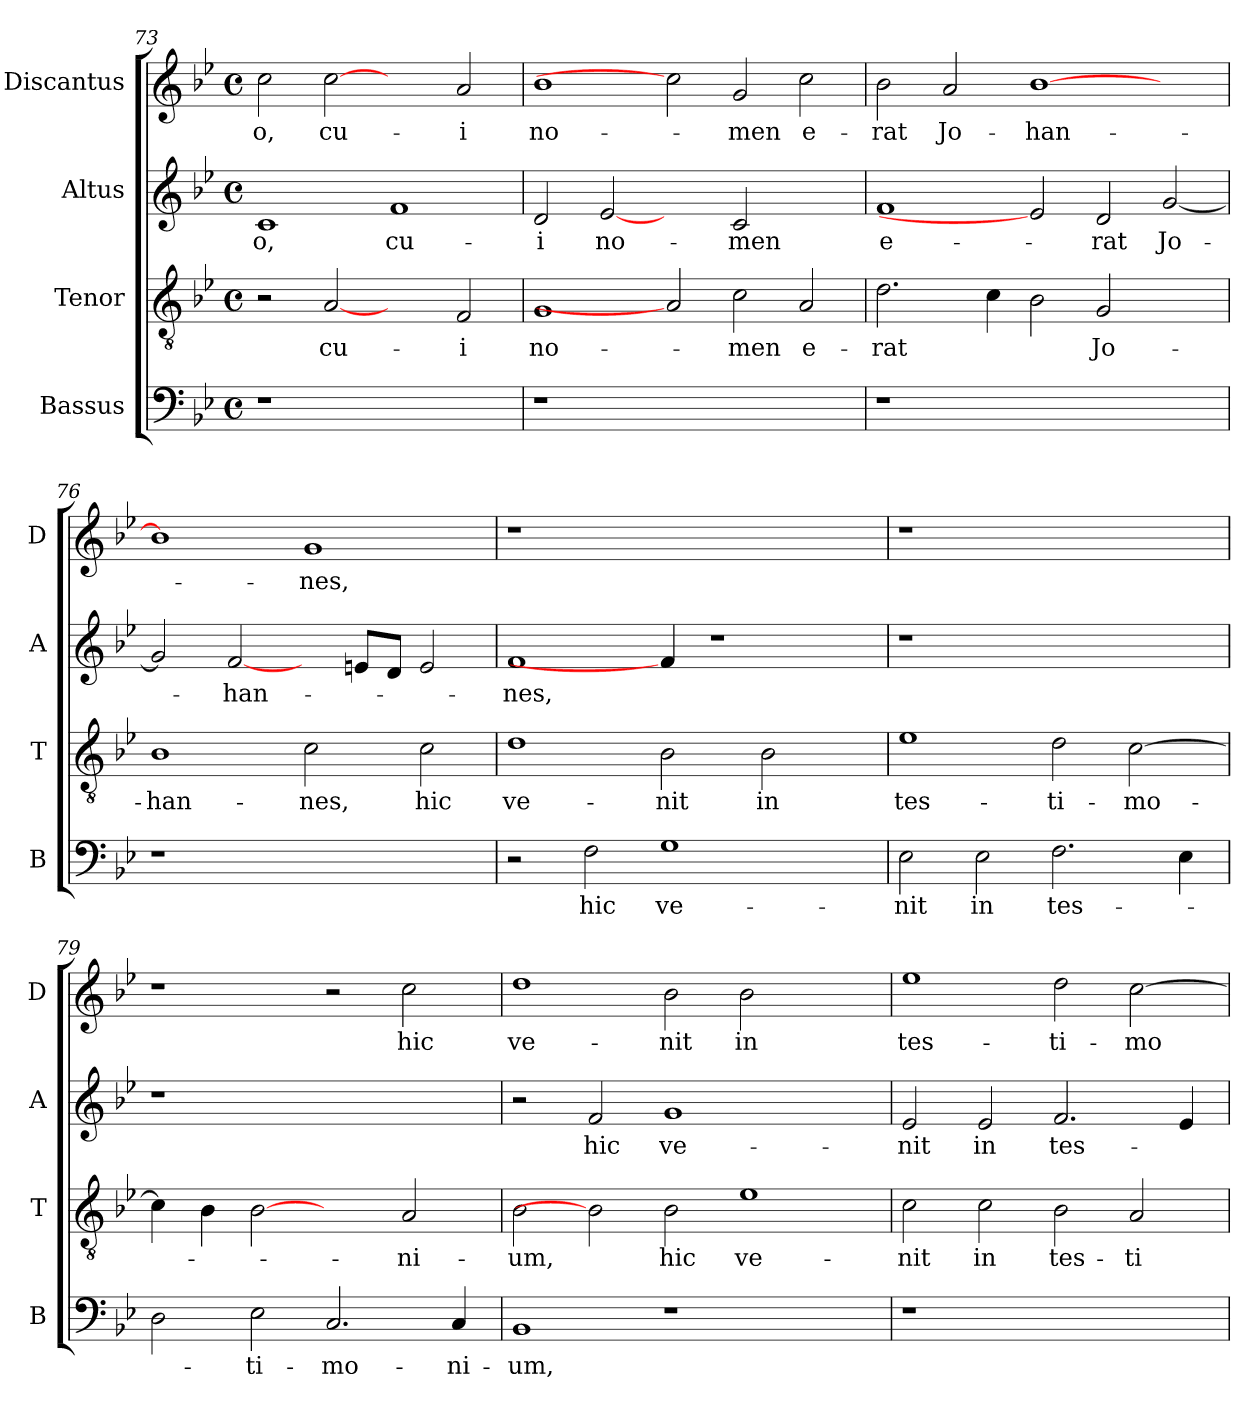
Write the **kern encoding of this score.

**kern	**text	**kern	**text	**kern	**text	**kern	**text
*part4	*part4	*part3	*part3	*part2	*part2	*part1	*part1
*staff4	*staff4	*staff3	*staff3	*staff2	*staff2	*staff1	*staff1
*I"Bassus	*	*I"Tenor	*	*I"Altus	*	*I"Discantus	*
*I'B	*	*I'T	*	*I'A	*	*I'D	*
!!LO:LB:g=z
*clefF4	*	*clefGv2	*	*clefG2	*	*clefG2	*
*k[b-e-]	*	*k[b-e-]	*	*k[b-e-]	*	*k[b-e-]	*
*B-:	*	*B-:	*	*B-:	*	*B-:	*
*M4/4	*	*M4/4	*	*M4/4	*	*M4/4	*
*met(c)	*	*met(c)	*	*met(c)	*	*met(c)	*
=73	=73	=73	=73	=73	=73	=73	=73
!	!	!	!	!	!LO:LY:b	!	!LO:LY:b
1r	.	2r	.	1c	-o,	2cc\	-o,
!	!	!	!LO:LY:b	!	!	!	!LO:LY:b
.	.	[2A	cu-	.	.	[2cc	cu-
!	!	!	!	!	!LO:LY:b	!	!
1ryy	.	2ryy	.	1f	cu-	2ryy	.
!	!	!	!LO:LY:b	!	!	!	!LO:LY:b
.	.	2F/	-i	.	.	2a/	-i
=74	=74	=74	=74	=74	=74	=74	=74
!	!	!	!LO:LY:b	!	!LO:LY:b	!	!LO:LY:b
1r	.	1G	no-	2d/	-i	1b-	no-
!	!	!	!	!	!LO:LY:b	!	!
.	.	.	.	[2e-	no-	.	.
1.ryy	.	2A]	.	2ryy	.	2cc]	.
!	!	!	!LO:LY:b	!	!LO:LY:b	!	!LO:LY:b
.	.	2c\	-men	2c/	-men	2g/	-men
!	!	!	!LO:LY:b	!	!	!	!LO:LY:b
.	.	2A/	e-	2ryy	.	2cc\	e-
=75	=75	=75	=75	=75	=75	=75	=75
!	!	!	!LO:LY:b	!	!LO:LY:b	!	!LO:LY:b
1r	.	2.d\	-rat	1f	e-	2b-\	-rat
!	!	!	!	!	!	!	!LO:LY:b
.	.	.	.	.	.	2a/	Jo-
.	.	4c\	.	.	.	.	.
!	!	!	!	!	!	!	!LO:LY:b
1.ryy	.	2B-\	.	2e-]	.	[1b-	-han-
!	!	!	!LO:LY:b	!	!LO:LY:b	!	!
.	.	2G/	Jo-	2d/	-rat	.	.
!	!	!	!	!	!LO:LY:b	!	!
.	.	2ryy	.	[2g/	Jo-	2ryy	.
=76	=76	=76	=76	=76	=76	=76	=76
!	!	!	!LO:LY:b	!	!	!	!
1r	.	1B-	-han-	2g/]	.	1b-]	.
!	!	!	!	!	!LO:LY:b	!	!
.	.	.	.	[2f/	-han-	.	.
!	!	!	!LO:LY:b	!	!	!	!LO:LY:b
1ryy	.	2c\	-nes,	4ryy	.	1g	-nes,
.	.	.	.	8en/L	.	.	.
.	.	.	.	8d/J	.	.	.
!	!	!	!LO:LY:b	!	!	!	!
.	.	2c\	hic	2e/	.	.	.
=77	=77	=77	=77	=77	=77	=77	=77
!	!	!	!LO:LY:b	!	!LO:LY:b	!	!
2r	.	1d	ve-	1f	-nes,	1r	.
!	!LO:LY:b	!	!	!	!	!	!
2F\	hic	.	.	.	.	.	.
!	!LO:LY:b	!	!LO:LY:b	!	!	!	!
1G	ve-	2B-\	-nit	4f/]	.	1ryy	.
.	.	.	.	1r	.	.	.
!	!	!	!LO:LY:b	!	!	!	!
.	.	2B-\	in	.	.	.	.
4ryy	.	4ryy	.	.	.	4ryy	.
=78	=78	=78	=78	=78	=78	=78	=78
!	!LO:LY:b	!	!LO:LY:b	!	!	!	!
2E-\	-nit	1e-	tes-	1r	.	1r	.
!	!LO:LY:b	!	!	!	!	!	!
2E-\	in	.	.	.	.	.	.
!	!LO:LY:b	!	!LO:LY:b	!	!	!	!
2.F\	tes-	2d\	-ti-	1ryy	.	1ryy	.
!	!	!	!LO:LY:b	!	!	!	!
.	.	[2c\	-mo-	.	.	.	.
4E-\	.	.	.	.	.	.	.
!!LO:PB:g=z
=79	=79	=79	=79	=79	=79	=79	=79
2D\	.	4c\]	.	1r	.	1r	.
.	.	4B-\	.	.	.	.	.
!	!LO:LY:b	!	!	!	!	!	!
2E-\	-ti-	[2B-	.	.	.	.	.
!	!LO:LY:b	!	!	!	!	!	!
2.C/	-mo-	2ryy	.	1ryy	.	2r	.
!	!	!	!LO:LY:b	!	!	!	!LO:LY:b
.	.	2A/	-ni-	.	.	2cc\	hic
!	!LO:LY:b	!	!	!	!	!	!
4C/	-ni-	.	.	.	.	.	.
=80	=80	=80	=80	=80	=80	=80	=80
!	!LO:LY:b	!	!LO:LY:b	!	!	!	!LO:LY:b
1BB-	-um,	2B-\	-um,	2r	.	1dd	ve-
!	!	!	!	!	!LO:LY:b	!	!
.	.	2B-]	.	2f/	hic	.	.
!	!	!	!LO:LY:b	!	!LO:LY:b	!	!LO:LY:b
1r	.	2B-\	hic	1g	ve-	2b-\	-nit
!	!	!	!LO:LY:b	!	!	!	!LO:LY:b
.	.	1e-	ve-	.	.	2b-\	in
2ryy	.	.	.	2ryy	.	2ryy	.
=81	=81	=81	=81	=81	=81	=81	=81
!	!	!	!LO:LY:b	!	!LO:LY:b	!	!LO:LY:b
1r	.	2c\	-nit	2e-/	-nit	1ee-	tes-
!	!	!	!LO:LY:b	!	!LO:LY:b	!	!
.	.	2c\	in	2e-/	in	.	.
!	!	!	!LO:LY:b	!	!LO:LY:b	!	!LO:LY:b
1ryy	.	2B-\	tes-	2.f/	tes-	2dd\	-ti-
!	!	!	!LO:LY:b	!	!	!	!LO:LY:b
.	.	2A/	-ti-	.	.	[2cc\	-mo-
.	.	.	.	4e-/	.	.	.
=	=	=	=	=	=	=	=
*-	*-	*-	*-	*-	*-	*-	*-
